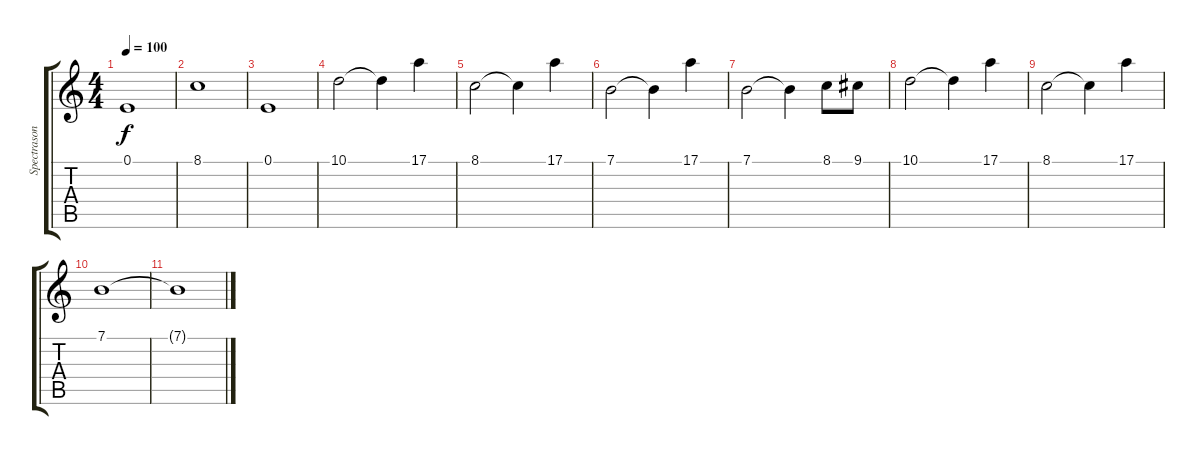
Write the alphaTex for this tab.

\track ("Spectrasonics Omnisphere" "Spectrason") {instrument synthstrings2}
\staff {score tabs}
\tuning (E4 B3 G3 D3 A2 E2) {hide}
\ts (4 4)
\tempo 100
\clef g2
\ks c
0.1.1{dy f} |
8.1.1 |
0.1.1 |
10.1.2 10.1{t}.4 17.1.4 |
8.1.2 8.1{t}.4 17.1.4 |
7.1.2 7.1{t}.4 17.1.4 |
7.1.2 7.1{t}.4 8.1.8 9.1.8 |
10.1.2 10.1{t}.4 17.1.4 |
8.1.2 8.1{t}.4 17.1.4 |
7.1.1 |
7.1{t}.1
